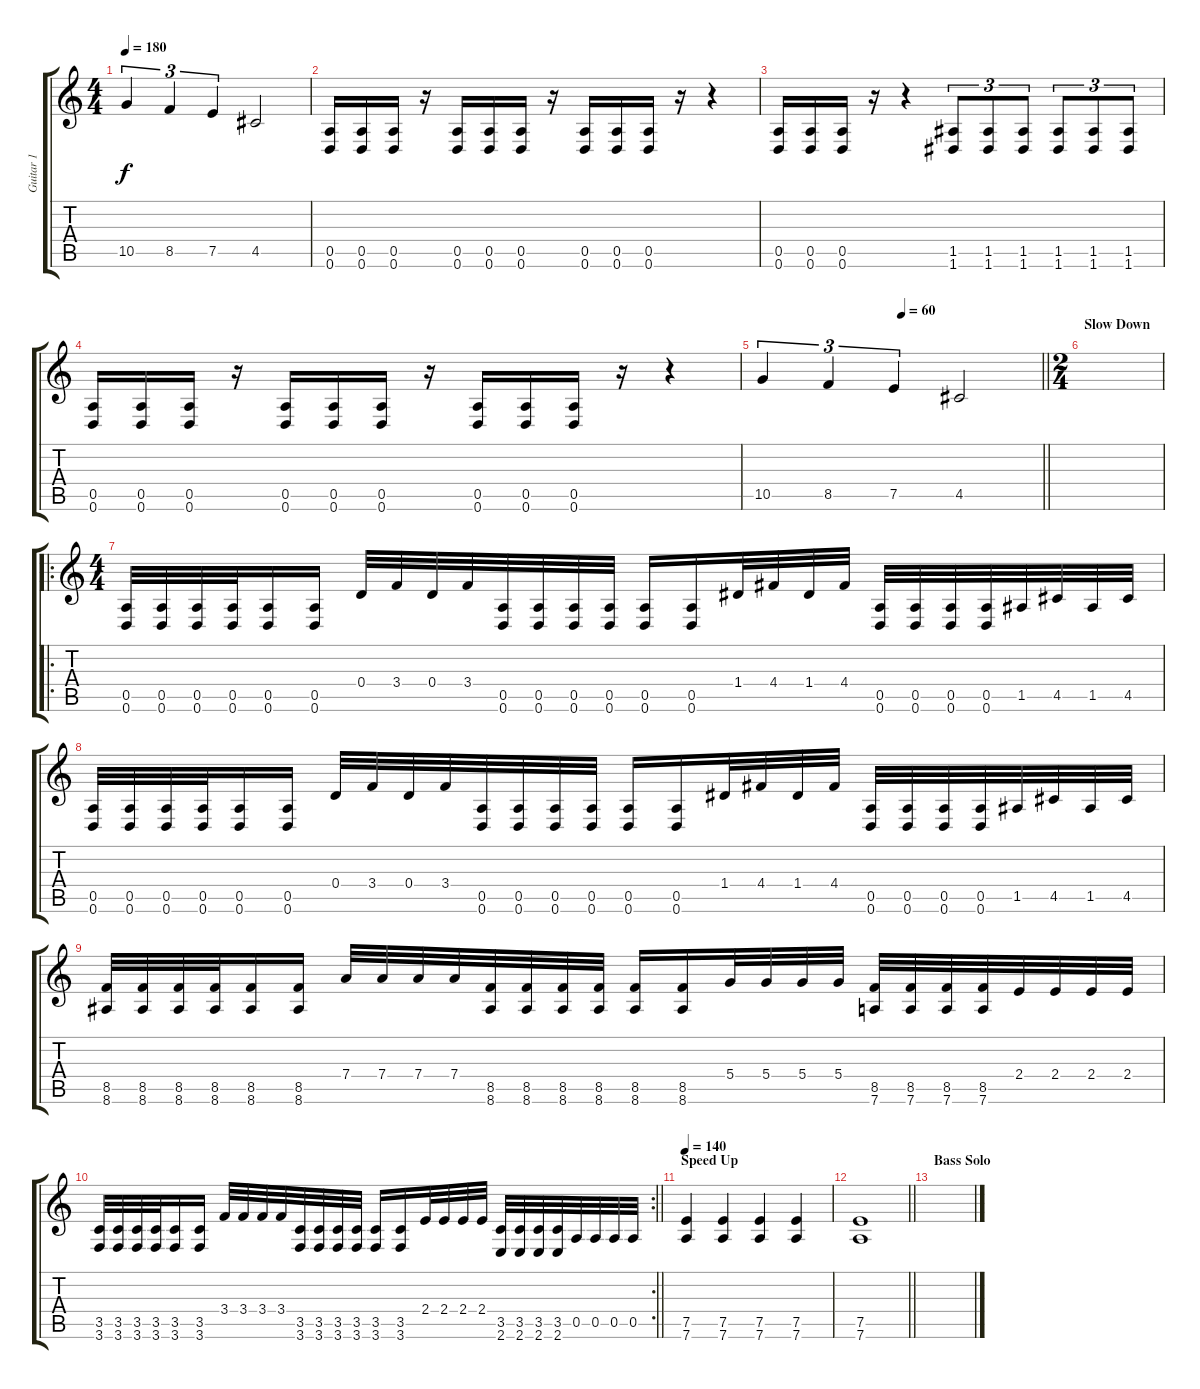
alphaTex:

\track ("Guitar 1" "Guitar 1") {instrument distortionguitar}
\staff {score tabs}
\tuning (E4 B3 G3 D3 A2 D2) {hide}
\ts (4 4)
\tempo 180
\clef g2
\ks c
10.5.4{tu (3 2) dy f} 8.5.4{tu (3 2)} 7.5.4{tu (3 2)} 4.5.2 |
(0.5 0.6).16 (0.5 0.6).16 (0.5 0.6).16 r.16 (0.5 0.6).16 (0.5 0.6).16 (0.5 0.6).16 r.16 (0.5 0.6).16 (0.5 0.6).16 (0.5 0.6).16 r.16 r.4 |
(0.5 0.6).16 (0.5 0.6).16 (0.5 0.6).16 r.16 r.4 (1.5 1.6).8{tu (3 2)} (1.5 1.6).8{tu (3 2)} (1.5 1.6).8{tu (3 2)} (1.5 1.6).8{tu (3 2)} (1.5 1.6).8{tu (3 2)} (1.5 1.6).8{tu (3 2)} |
(0.5 0.6).16 (0.5 0.6).16 (0.5 0.6).16 r.16 (0.5 0.6).16 (0.5 0.6).16 (0.5 0.6).16 r.16 (0.5 0.6).16 (0.5 0.6).16 (0.5 0.6).16 r.16 r.4 |
\tempo (60 0.5)
\barLineRight lightlight
10.5.4{tu (3 2)} 8.5.4{tu (3 2)} 7.5.4{tu (3 2)} 4.5.2 |
\ts (2 4)
\section ("" "Slow Down")
|
\ro
\ts (4 4)
(0.5 0.6).32 (0.5 0.6).32 (0.5 0.6).32 (0.5 0.6).32 (0.5 0.6).16 (0.5 0.6).16 0.4.32 3.4.32 0.4.32 3.4.32 (0.5 0.6).32 (0.5 0.6).32 (0.5 0.6).32 (0.5 0.6).32 (0.5 0.6).16 (0.5 0.6).16 1.4.32 4.4.32 1.4.32 4.4.32 (0.5 0.6).32 (0.5 0.6).32 (0.5 0.6).32 (0.5 0.6).32 1.5.32 4.5.32 1.5.32 4.5.32 |
(0.5 0.6).32 (0.5 0.6).32 (0.5 0.6).32 (0.5 0.6).32 (0.5 0.6).16 (0.5 0.6).16 0.4.32 3.4.32 0.4.32 3.4.32 (0.5 0.6).32 (0.5 0.6).32 (0.5 0.6).32 (0.5 0.6).32 (0.5 0.6).16 (0.5 0.6).16 1.4.32 4.4.32 1.4.32 4.4.32 (0.5 0.6).32 (0.5 0.6).32 (0.5 0.6).32 (0.5 0.6).32 1.5.32 4.5.32 1.5.32 4.5.32 |
(8.5 8.6).32 (8.5 8.6).32 (8.5 8.6).32 (8.5 8.6).32 (8.5 8.6).16 (8.5 8.6).16 7.4.32 7.4.32 7.4.32 7.4.32 (8.5 8.6).32 (8.5 8.6).32 (8.5 8.6).32 (8.5 8.6).32 (8.5 8.6).16 (8.5 8.6).16 5.4.32 5.4.32 5.4.32 5.4.32 (8.5 7.6).32 (8.5 7.6).32 (8.5 7.6).32 (8.5 7.6).32 2.4.32 2.4.32 2.4.32 2.4.32 |
\rc 2
\barLineRight lightlight
(3.5 3.6).32 (3.5 3.6).32 (3.5 3.6).32 (3.5 3.6).32 (3.5 3.6).16 (3.5 3.6).16 3.4.32 3.4.32 3.4.32 3.4.32 (3.5 3.6).32 (3.5 3.6).32 (3.5 3.6).32 (3.5 3.6).32 (3.5 3.6).16 (3.5 3.6).16 2.4.32 2.4.32 2.4.32 2.4.32 (3.5 2.6).32 (3.5 2.6).32 (3.5 2.6).32 (3.5 2.6).32 0.5.32 0.5.32 0.5.32 0.5.32 |
\section ("" "Speed Up")
\tempo 140
(7.5 7.6).4 (7.5 7.6).4 (7.5 7.6).4 (7.5 7.6).4 |
\barLineRight lightlight
(7.5 7.6).1 |
\section ("" "Bass Solo")
